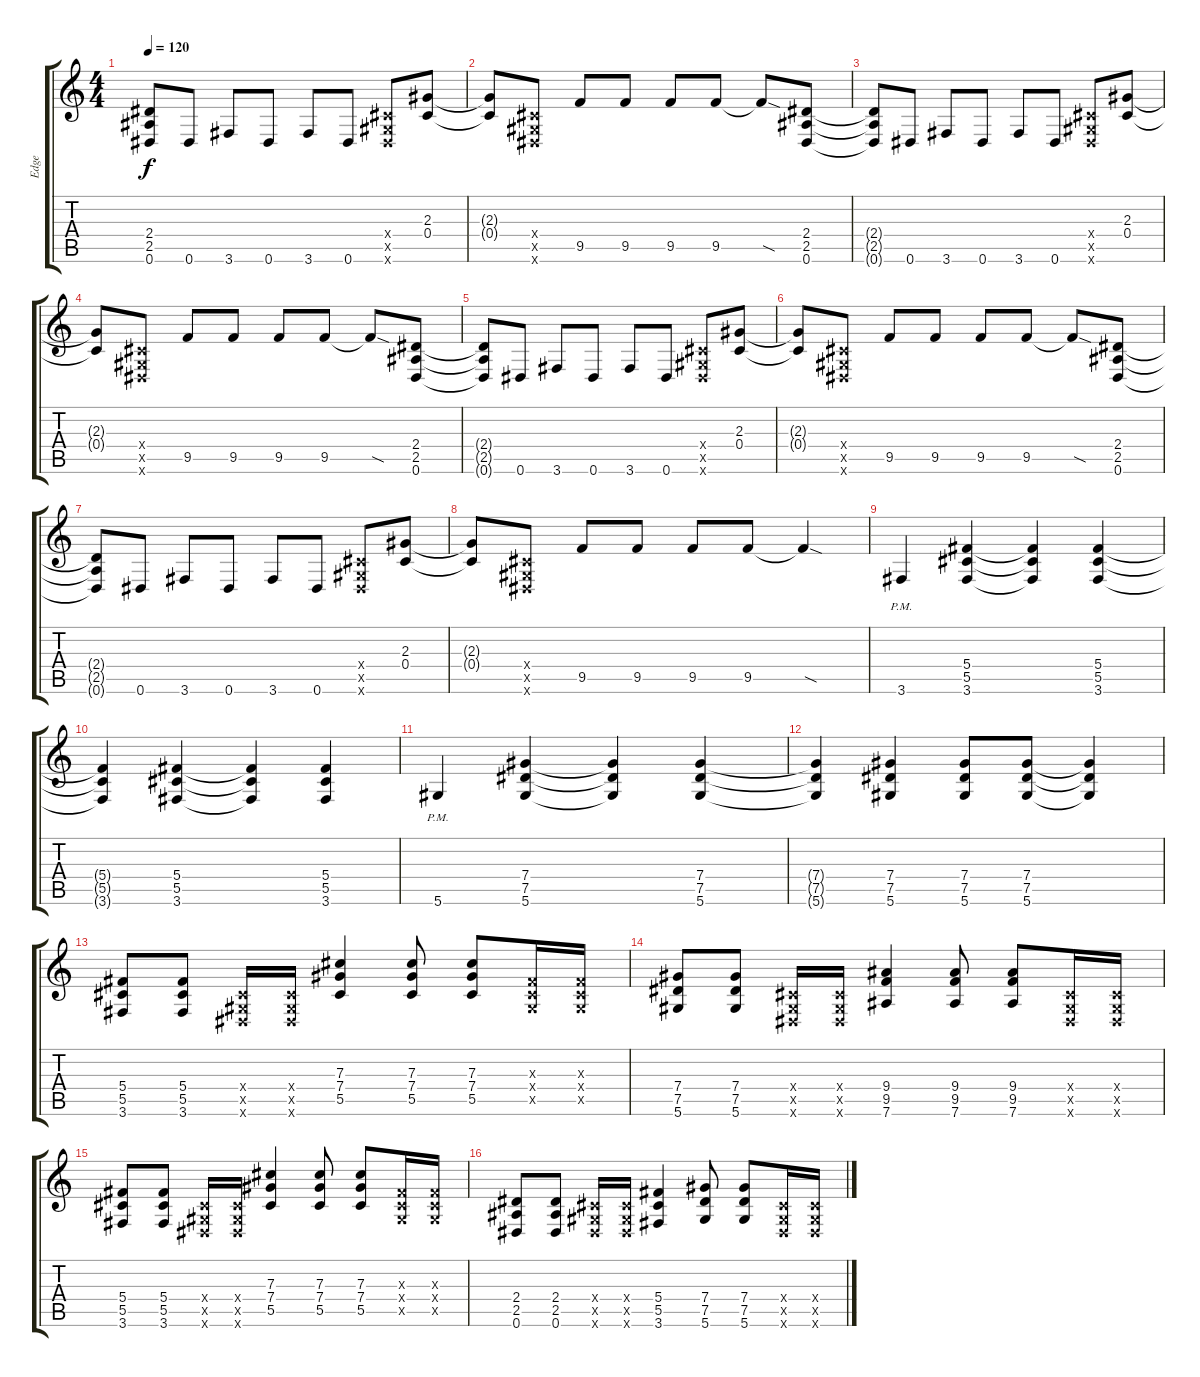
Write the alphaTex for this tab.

\track ("Edge" "Edge") {instrument electricguitarclean}
\staff {score tabs}
\tuning (Eb4 Bb3 Gb3 Db3 Ab2 Eb2) {hide}
\ts (4 4)
\tempo 120
\clef g2
\ks c
(2.4{t} 2.5{t} 0.6{t}).8{dy f} 0.6.8 3.6.8 0.6.8 3.6.8 0.6.8 (0.4{x} 0.5{x} 0.6{x}).8 (2.3 0.4).8 |
(2.3{t} 0.4{t}).8 (0.4{x} 0.5{x} 0.6{x}).8 9.5.8 9.5.8 9.5.8 9.5.8 9.5{sod t}.8 (2.4 2.5 0.6).8 |
(2.4{t} 2.5{t} 0.6{t}).8 0.6.8 3.6.8 0.6.8 3.6.8 0.6.8 (0.4{x} 0.5{x} 0.6{x}).8 (2.3 0.4).8 |
(2.3{t} 0.4{t}).8 (0.4{x} 0.5{x} 0.6{x}).8 9.5.8 9.5.8 9.5.8 9.5.8 9.5{sod t}.8 (2.4 2.5 0.6).8 |
(2.4{t} 2.5{t} 0.6{t}).8 0.6.8 3.6.8 0.6.8 3.6.8 0.6.8 (0.4{x} 0.5{x} 0.6{x}).8 (2.3 0.4).8 |
(2.3{t} 0.4{t}).8 (0.4{x} 0.5{x} 0.6{x}).8 9.5.8 9.5.8 9.5.8 9.5.8 9.5{sod t}.8 (2.4 2.5 0.6).8 |
(2.4{t} 2.5{t} 0.6{t}).8 0.6.8 3.6.8 0.6.8 3.6.8 0.6.8 (0.4{x} 0.5{x} 0.6{x}).8 (2.3 0.4).8 |
(2.3{t} 0.4{t}).8 (0.4{x} 0.5{x} 0.6{x}).8 9.5.8 9.5.8 9.5.8 9.5.8 9.5{sod t}.4 |
3.6{pm}.4 (5.4 5.5 3.6).4 (5.4{t} 5.5{t} 3.6{t}).4 (5.4 5.5 3.6).4 |
(5.4{t} 5.5{t} 3.6{t}).4 (5.4 5.5 3.6).4 (5.4{t} 5.5{t} 3.6{t}).4 (5.4 5.5 3.6).4 |
5.6{pm}.4 (7.4 7.5 5.6).4 (7.4{t} 7.5{t} 5.6{t}).4 (7.4 7.5 5.6).4 |
(7.4{t} 7.5{t} 5.6{t}).4 (7.4 7.5 5.6).4 (7.4 7.5 5.6).8 (7.4 7.5 5.6).8 (7.4{t} 7.5{t} 5.6{t}).4 |
(5.4 5.5 3.6).8 (5.4 5.5 3.6).8 (0.4{x} 0.5{x} 0.6{x}).16 (0.4{x} 0.5{x} 0.6{x}).16 (7.3 7.4 5.5).4 (7.3 7.4 5.5).8 (7.3 7.4 5.5).8 (0.3{x} 0.4{x} 0.5{x}).16 (0.3{x} 0.4{x} 0.5{x}).16 |
(7.4 7.5 5.6).8 (7.4 7.5 5.6).8 (0.4{x} 0.5{x} 0.6{x}).16 (0.4{x} 0.5{x} 0.6{x}).16 (9.4 9.5 7.6).4 (9.4 9.5 7.6).8 (9.4 9.5 7.6).8 (0.4{x} 0.5{x} 0.6{x}).16 (0.4{x} 0.5{x} 0.6{x}).16 |
(5.4 5.5 3.6).8 (5.4 5.5 3.6).8 (0.4{x} 0.5{x} 0.6{x}).16 (0.4{x} 0.5{x} 0.6{x}).16 (7.3 7.4 5.5).4 (7.3 7.4 5.5).8 (7.3 7.4 5.5).8 (0.3{x} 0.4{x} 0.5{x}).16 (0.3{x} 0.4{x} 0.5{x}).16 |
(2.4 2.5 0.6).8 (2.4 2.5 0.6).8 (0.4{x} 0.5{x} 0.6{x}).16 (0.4{x} 0.5{x} 0.6{x}).16 (5.4 5.5 3.6).4 (7.4 7.5 5.6).8 (7.4 7.5 5.6).8 (0.4{x} 0.5{x} 0.6{x}).16 (0.4{x} 0.5{x} 0.6{x}).16
